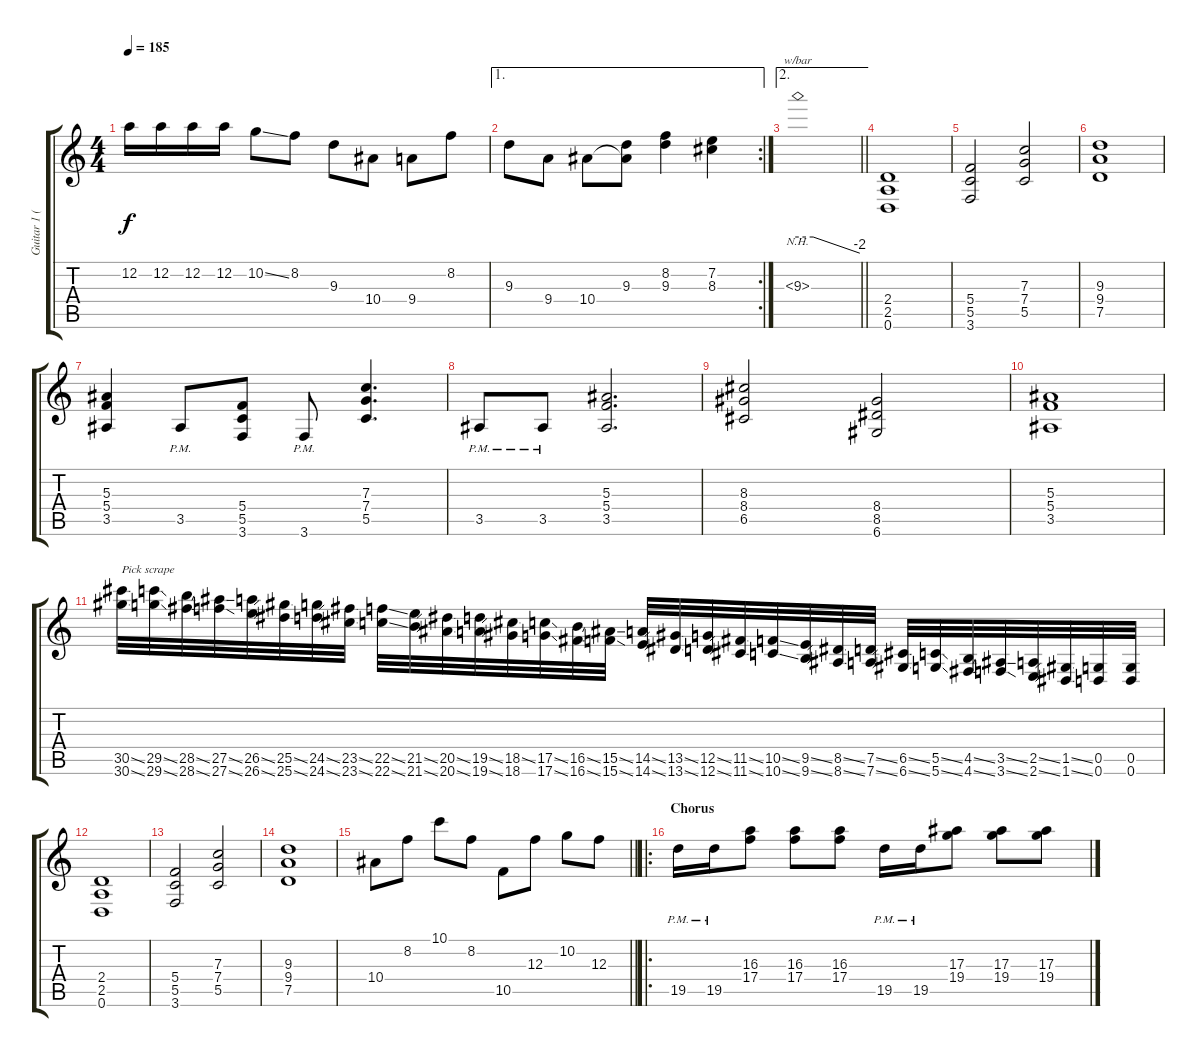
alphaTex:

\track ("Guitar 1 (Alexi)" "Guitar 1 (") {instrument distortionguitar}
\staff {score tabs}
\tuning (D4 A3 F3 C3 G2 D2) {hide}
\ts (4 4)
\tempo 185
\clef g2
\ks c
12.2.16{dy f} 12.2.16 12.2.16 12.2.16 10.2{ss}.8 8.2.8 9.3.8 10.4.8 9.4.8 8.2.8 |
\ae 1
\rc 2
9.3.8 9.4.8 10.4.8 (9.3 10.4{t}).8 (8.2 9.3).4 (7.2 8.3).4 |
\ae 2
\barLineRight lightlight
9.3{nh}.1{tbe (custom default 0 0 15 0 60 -8)} |
(2.4 2.5 0.6).1 |
(5.4 5.5 3.6).2 (7.3 7.4 5.5).2 |
(9.3 9.4 7.5).1 |
(5.3 5.4 3.5).4 3.5{pm}.8 (5.4 5.5 3.6).8 3.6{pm}.8 (7.3 7.4 5.5).4{d} |
3.5{pm}.8 3.5{pm}.8 (5.3 5.4 3.5).2{d} |
(8.3 8.4 6.5).2 (8.4 8.5 6.6).2 |
(5.3 5.4 3.5).1 |
(30.5{ss} 30.6{ss}).32{txt "Pick scrape" volume 16 instrument guitarfretnoise} (29.5{ss} 29.6{ss}).32 (28.5{ss} 28.6{ss}).32 (27.5{ss} 27.6{ss}).32 (26.5{ss} 26.6{ss}).32 (25.5{ss} 25.6{ss}).32 (24.5{ss} 24.6{ss}).32 (23.5{ss} 23.6{ss}).32 (22.5{ss} 22.6{ss}).32 (21.5{ss} 21.6{ss}).32 (20.5{ss} 20.6{ss}).32 (19.5{ss} 19.6{ss}).32 (18.5{ss} 18.6).32 (17.5{ss} 17.6{ss}).32 (16.5{ss} 16.6{ss}).32 (15.5{ss} 15.6{ss}).32 (14.5{ss} 14.6{ss}).32 (13.5{ss} 13.6{ss}).32 (12.5{ss} 12.6{ss}).32 (11.5{ss} 11.6{ss}).32 (10.5{ss} 10.6{ss}).32 (9.5{ss} 9.6{ss}).32 (8.5{ss} 8.6{ss}).32 (7.5{ss} 7.6{ss}).32 (6.5{ss} 6.6{ss}).32 (5.5{ss} 5.6{ss}).32 (4.5{ss} 4.6{ss}).32 (3.5{ss} 3.6{ss}).32 (2.5{ss} 2.6{ss}).32 (1.5{ss} 1.6{ss}).32 (0.5 0.6).32 (0.5 0.6).32 |
(2.4 2.5 0.6).1{volume 13 instrument distortionguitar} |
(5.4 5.5 3.6).2 (7.3 7.4 5.5).2 |
(9.3 9.4 7.5).1 |
\barLineRight lightlight
10.4.8 8.2.8 10.1.8 8.2.8 10.5.8 12.3.8 10.2.8 12.3.8 |
\ro
\section ("" "Chorus")
19.5{pm}.16{volume 13 instrument distortionguitar} 19.5{pm}.16 (16.3 17.4).8 (16.3 17.4).8 (16.3 17.4).8 19.5{pm}.16 19.5{pm}.16 (17.3 19.4).8 (17.3 19.4).8 (17.3 19.4).8
